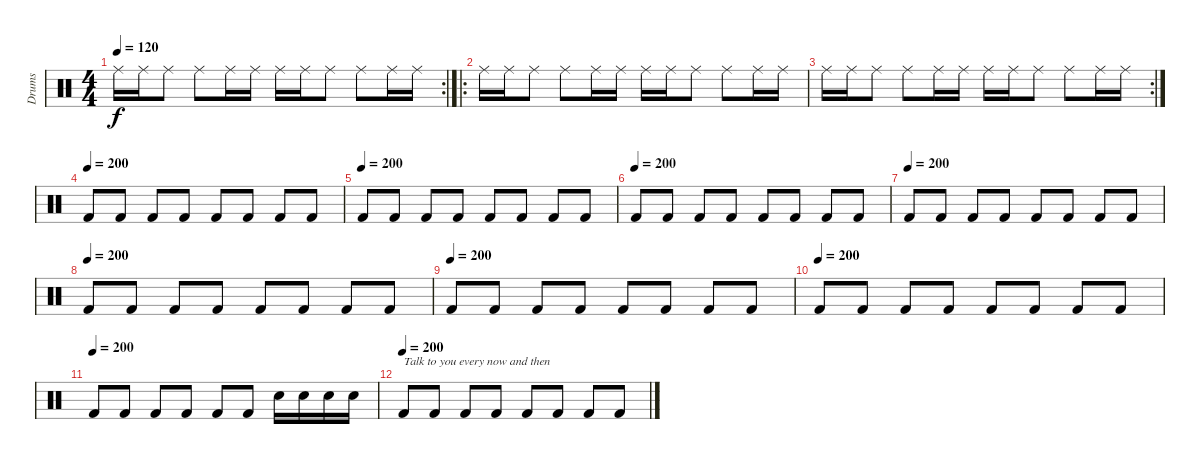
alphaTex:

\track ("Drums" "Drums") {instrument percussion}
\staff {score}
\articulation defaults
\rc 2
\ts (4 4)
\tempo 120
\clef neutral
\ks c "Ride (middle)".16{dy f} "Ride (middle)".16 "Ride (middle)".8 "Ride (middle)".8 "Ride (middle)".16 "Ride (middle)".16 "Ride (middle)".16 "Ride (middle)".16 "Ride (middle)".8 "Ride (middle)".8 "Ride (middle)".16 "Ride (middle)".16
|
\ro "Ride (middle)".16 "Ride (middle)".16 "Ride (middle)".8 "Ride (middle)".8 "Ride (middle)".16 "Ride (middle)".16 "Ride (middle)".16 "Ride (middle)".16 "Ride (middle)".8 "Ride (middle)".8 "Ride (middle)".16 "Ride (middle)".16
|
\rc 2 "Ride (middle)".16 "Ride (middle)".16 "Ride (middle)".8 "Ride (middle)".8 "Ride (middle)".16 "Ride (middle)".16 "Ride (middle)".16 "Ride (middle)".16 "Ride (middle)".8 "Ride (middle)".8 "Ride (middle)".16 "Ride (middle)".16
|
\tempo (200)
"Kick (hit) 2".8 "Kick (hit) 2".8 "Kick (hit) 2".8 "Kick (hit) 2".8 "Kick (hit) 2".8 "Kick (hit) 2".8 "Kick (hit) 2".8 "Kick (hit) 2".8 |
\tempo (200)
"Kick (hit) 2".8 "Kick (hit) 2".8 "Kick (hit) 2".8 "Kick (hit) 2".8 "Kick (hit) 2".8 "Kick (hit) 2".8 "Kick (hit) 2".8 "Kick (hit) 2".8 |
\tempo (200)
"Kick (hit) 2".8 "Kick (hit) 2".8 "Kick (hit) 2".8 "Kick (hit) 2".8 "Kick (hit) 2".8 "Kick (hit) 2".8 "Kick (hit) 2".8 "Kick (hit) 2".8 |
\tempo (200)
"Kick (hit) 2".8 "Kick (hit) 2".8 "Kick (hit) 2".8 "Kick (hit) 2".8 "Kick (hit) 2".8 "Kick (hit) 2".8 "Kick (hit) 2".8 "Kick (hit) 2".8 |
\tempo (200)
"Kick (hit) 2".8 "Kick (hit) 2".8 "Kick (hit) 2".8 "Kick (hit) 2".8 "Kick (hit) 2".8 "Kick (hit) 2".8 "Kick (hit) 2".8 "Kick (hit) 2".8 |
\tempo (200)
"Kick (hit) 2".8 "Kick (hit) 2".8 "Kick (hit) 2".8 "Kick (hit) 2".8 "Kick (hit) 2".8 "Kick (hit) 2".8 "Kick (hit) 2".8 "Kick (hit) 2".8 |
\tempo (200)
"Kick (hit) 2".8 "Kick (hit) 2".8 "Kick (hit) 2".8 "Kick (hit) 2".8 "Kick (hit) 2".8 "Kick (hit) 2".8 "Kick (hit) 2".8 "Kick (hit) 2".8 |
\tempo (200)
"Kick (hit) 2".8 "Kick (hit) 2".8 "Kick (hit) 2".8 "Kick (hit) 2".8 "Kick (hit) 2".8 "Kick (hit) 2".8 "Electric Snare (hit)".16 "Electric Snare (hit)".16 "Electric Snare (hit)".16 "Electric Snare (hit)".16 |
\tempo (200)
"Kick (hit) 2".8{txt "Talk to you every now and then"} "Kick (hit) 2".8 "Kick (hit) 2".8 "Kick (hit) 2".8 "Kick (hit) 2".8 "Kick (hit) 2".8 "Kick (hit) 2".8 "Kick (hit) 2".8
